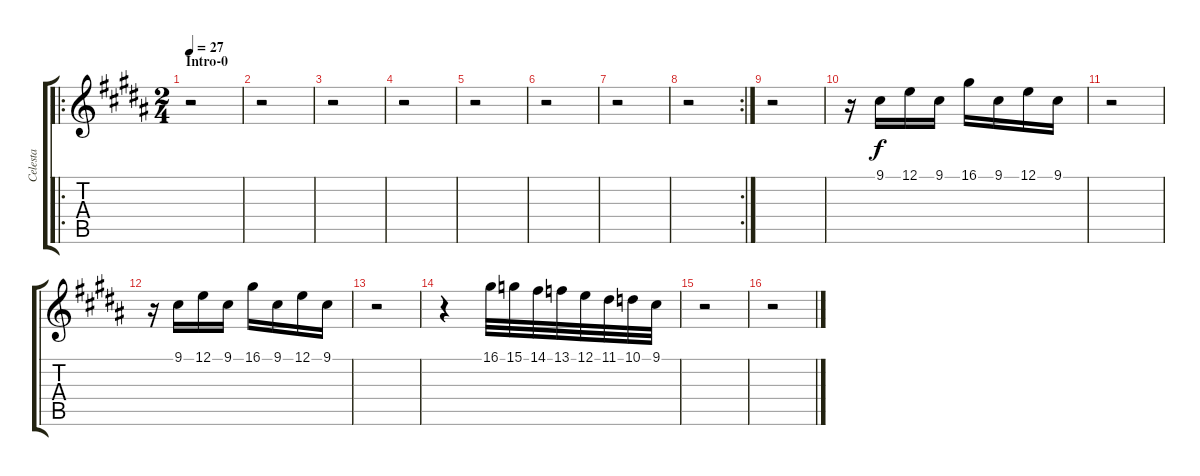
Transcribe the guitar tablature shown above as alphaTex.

\track ("Celesta" "Celesta") {instrument celesta}
\staff {score tabs}
\tuning (E4 B3 G3 D3 A2 E2) {hide}
\ro
\ts (2 4)
\section ("" "Intro-0")
\tempo 27
\clef g2
\ks g#minor
r.2{dy f instrument celesta} |
r.2 |
r.2 |
r.2 |
r.2 |
r.2 |
r.2 |
\rc 2
r.2 |
\section ("" "")
r.2 |
r.16 9.1.16 12.1.16 9.1.16 16.1.16 9.1.16 12.1.16 9.1.16 |
r.2 |
r.16 9.1.16 12.1.16 9.1.16 16.1.16 9.1.16 12.1.16 9.1.16 |
r.2 |
r.4 16.1.32 15.1.32 14.1.32 13.1.32 12.1.32 11.1.32 10.1.32 9.1.32 |
r.2 |
r.2
